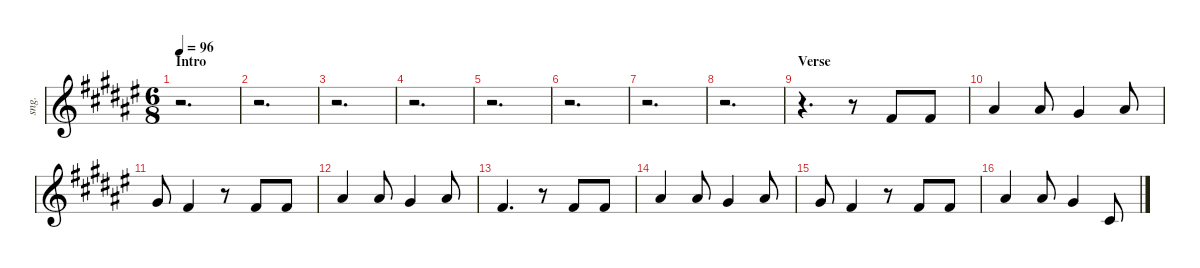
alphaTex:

\defaultSystemsLayout 4
\hideDynamics
\bracketExtendMode nobrackets
\otherSystemsTrackNameOrientation horizontal
\track ("Singer" "sng.") {instrument pad7halo}
\staff {score}
\tuning (E4 B3 G3 D3 A2 E2)
\ts (6 8)
\beaming (8 3 3)
\section ("" "Intro")
\tempo 96
\clef g2
\ks f#
r.2{d dy mf instrument pad7halo} |
r.2{d} |
r.2{d} |
r.2{d} |
r.2{d} |
r.2{d} |
r.2{d} |
r.2{d} |
\section ("" "Verse")
r.4{d} r.8 2.1{acc #}.8 2.1{acc #}.8 |
6.1{acc #}.4 6.1{acc #}.8 4.1{acc #}.4 6.1{acc #}.8 |
4.1{acc #}.8 2.1{acc #}.4 r.8 2.1{acc #}.8 2.1{acc #}.8 |
6.1{acc #}.4 6.1{acc #}.8 4.1{acc #}.4 6.1{acc #}.8 |
7.2{acc #}.4{d} r.8 2.1{acc #}.8 2.1{acc #}.8 |
6.1{acc #}.4 6.1{acc #}.8 4.1{acc #}.4 6.1{acc #}.8 |
4.1{acc #}.8 2.1{acc #}.4 r.8 2.1{acc #}.8 2.1{acc #}.8 |
6.1{acc #}.4 6.1{acc #}.8 4.1{acc #}.4 2.2{acc #}.8
